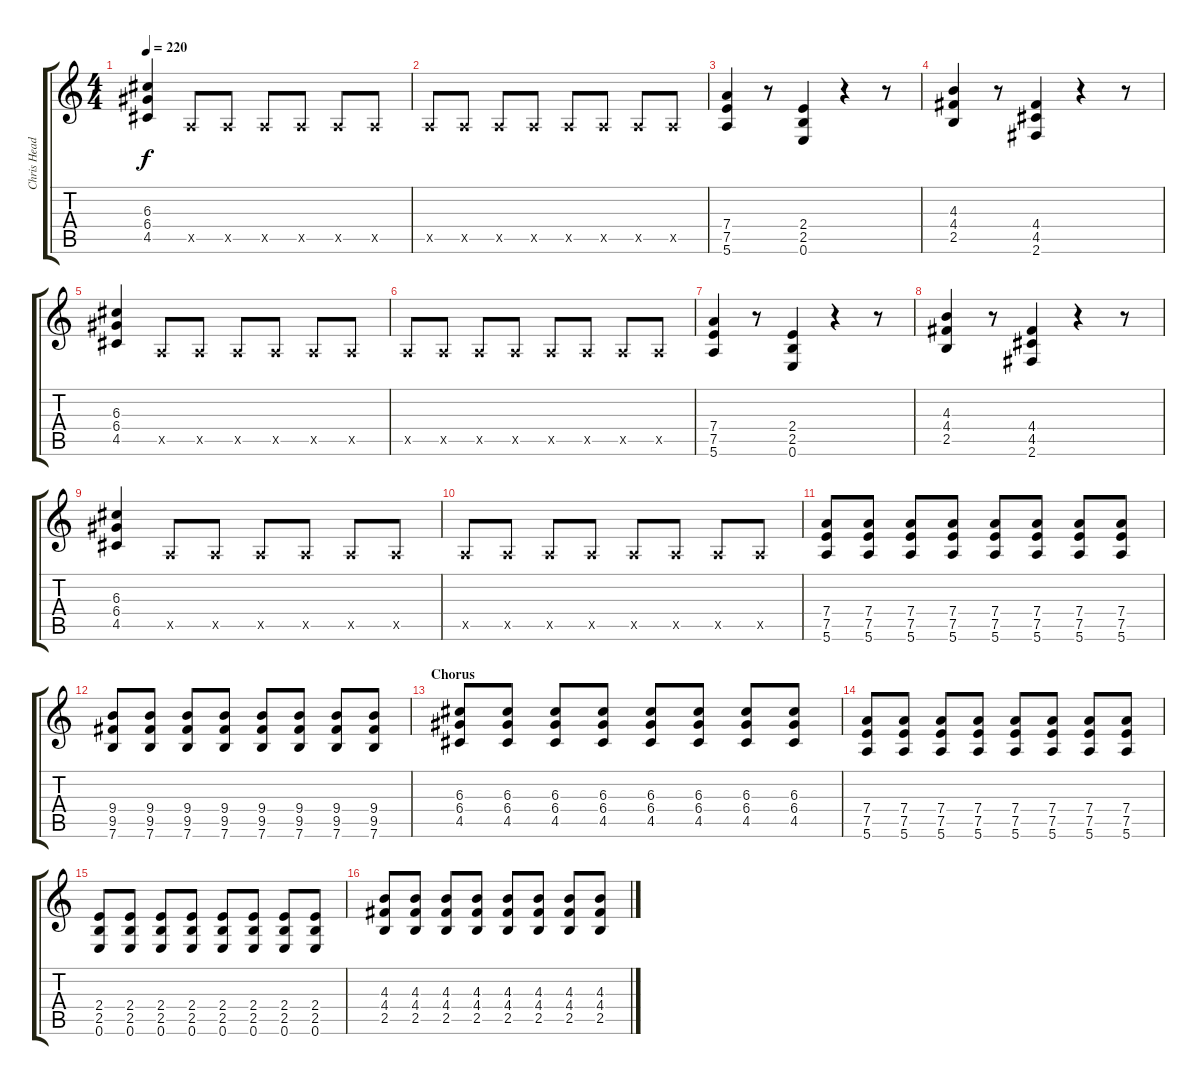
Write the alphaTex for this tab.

\track ("Chris Head " "Chris Head") {instrument distortionguitar}
\staff {score tabs}
\tuning (E4 B3 G3 D3 A2 E2) {hide}
\ts (4 4)
\tempo 220
\clef g2
\ks c
(6.3 6.4 4.5).4{dy f} 0.5{x}.8 0.5{x}.8 0.5{x}.8 0.5{x}.8 0.5{x}.8 0.5{x}.8 |
0.5{x}.8 0.5{x}.8 0.5{x}.8 0.5{x}.8 0.5{x}.8 0.5{x}.8 0.5{x}.8 0.5{x}.8 |
(7.4 7.5 5.6).4 r.8 (2.4 2.5 0.6).4 r.4 r.8 |
(4.3 4.4 2.5).4 r.8 (4.4 4.5 2.6).4 r.4 r.8 |
(6.3 6.4 4.5).4 0.5{x}.8 0.5{x}.8 0.5{x}.8 0.5{x}.8 0.5{x}.8 0.5{x}.8 |
0.5{x}.8 0.5{x}.8 0.5{x}.8 0.5{x}.8 0.5{x}.8 0.5{x}.8 0.5{x}.8 0.5{x}.8 |
(7.4 7.5 5.6).4 r.8 (2.4 2.5 0.6).4 r.4 r.8 |
(4.3 4.4 2.5).4 r.8 (4.4 4.5 2.6).4 r.4 r.8 |
(6.3 6.4 4.5).4 0.5{x}.8 0.5{x}.8 0.5{x}.8 0.5{x}.8 0.5{x}.8 0.5{x}.8 |
0.5{x}.8 0.5{x}.8 0.5{x}.8 0.5{x}.8 0.5{x}.8 0.5{x}.8 0.5{x}.8 0.5{x}.8 |
(7.4 7.5 5.6).8 (7.4 7.5 5.6).8 (7.4 7.5 5.6).8 (7.4 7.5 5.6).8 (7.4 7.5 5.6).8 (7.4 7.5 5.6).8 (7.4 7.5 5.6).8 (7.4 7.5 5.6).8 |
(9.4 9.5 7.6).8 (9.4 9.5 7.6).8 (9.4 9.5 7.6).8 (9.4 9.5 7.6).8 (9.4 9.5 7.6).8 (9.4 9.5 7.6).8 (9.4 9.5 7.6).8 (9.4 9.5 7.6).8 |
\section ("" "Chorus")
(6.3 6.4 4.5).8 (6.3 6.4 4.5).8 (6.3 6.4 4.5).8 (6.3 6.4 4.5).8 (6.3 6.4 4.5).8 (6.3 6.4 4.5).8 (6.3 6.4 4.5).8 (6.3 6.4 4.5).8 |
(7.4 7.5 5.6).8 (7.4 7.5 5.6).8 (7.4 7.5 5.6).8 (7.4 7.5 5.6).8 (7.4 7.5 5.6).8 (7.4 7.5 5.6).8 (7.4 7.5 5.6).8 (7.4 7.5 5.6).8 |
(2.4 2.5 0.6).8 (2.4 2.5 0.6).8 (2.4 2.5 0.6).8 (2.4 2.5 0.6).8 (2.4 2.5 0.6).8 (2.4 2.5 0.6).8 (2.4 2.5 0.6).8 (2.4 2.5 0.6).8 |
(4.3 4.4 2.5).8 (4.3 4.4 2.5).8 (4.3 4.4 2.5).8 (4.3 4.4 2.5).8 (4.3 4.4 2.5).8 (4.3 4.4 2.5).8 (4.3 4.4 2.5).8 (4.3 4.4 2.5).8
